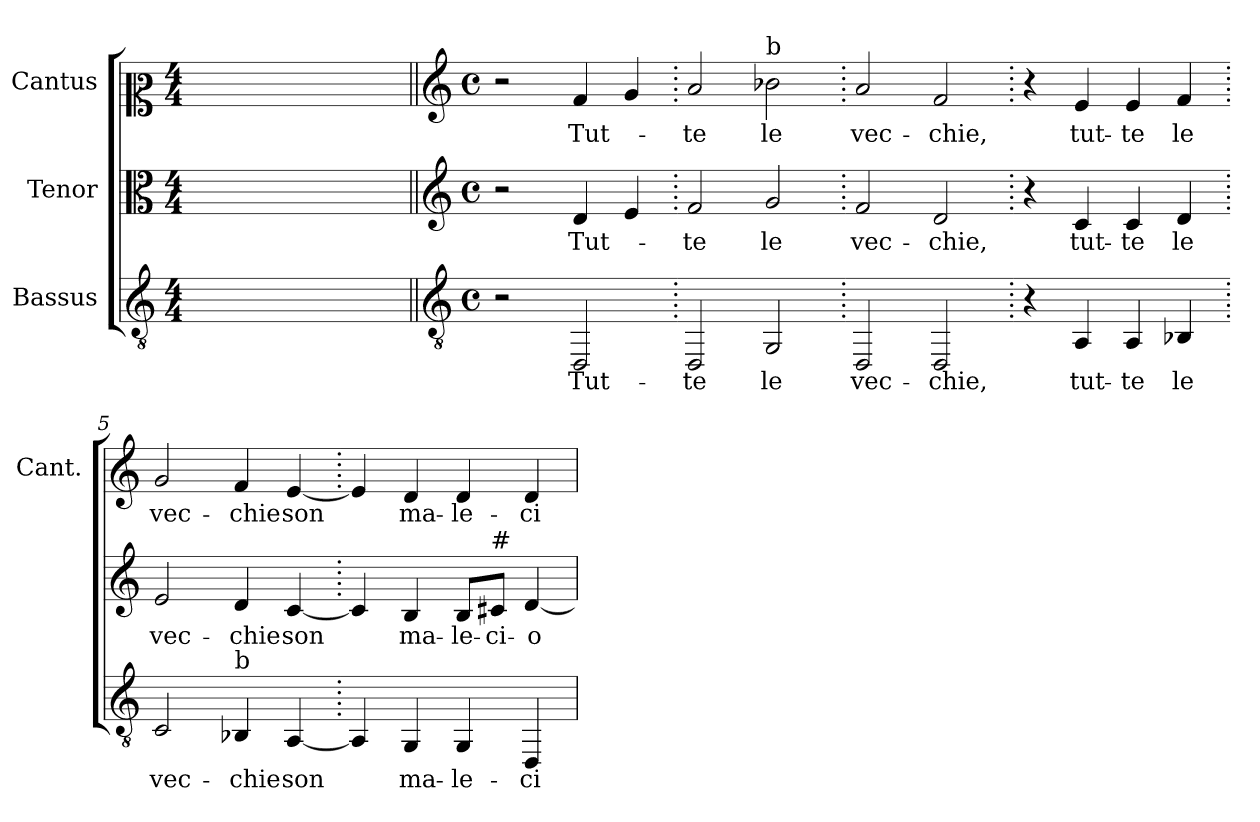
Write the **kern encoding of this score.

**kern	**text	**kern	**text	**kern	**text
*part3	*part3	*part2	*part2	*part1	*part1
*staff3	*staff3	*staff2	*staff2	*staff1	*staff1
*I"Bassus	*	*I"Tenor	*	*I"Cantus	*
*	*	*	*	*I'Cant.	*
!!LO:PB:g=z
*clefGv2	*	*clefC3	*	*clefC2	*
*k[]	*	*k[]	*	*k[]	*
*C:	*	*C:	*	*C:	*
*M4/4	*	*M4/4	*	*M4/4	*
=1	=1	=1	=1	=1	=1
!	!	!	!	!LO:TX:b:t=* CANZON VILLANESCHE | DI GIOVAN THOMASO DI MAIO | Musico Napoletano Novamente stampate & corrette | LIBRO PRIMO | A TRE VOCI |	!
!	!	!	!	!LO:TX:i:t=In Venetia Apresso di	!
!	!	!	!	!LO:TX:t=| Antonio Gardane | M. D. XXXXVI | CANTUS / TENOR / BASSUS	!
*	*	*	*	*^	*
1ryy	.	1ryy	.	1ryy	2ryy	.
.	.	.	.	.	4ryy	.
.	.	.	.	.	8ryy	.
.	.	.	.	.	16ryy	.
.	.	.	.	.	32ryy	.
.	.	.	.	.	64ryy	.
.	.	.	.	.	128...ryy	.
*	*	*	*	*MM240	*	*
.	.	.	.	.	1024ryy	.
*	*	*	*	*v	*v	*
=1||	=1||	=1||	=1||	=1||	=1||
*clefGv2	*	*clefG2	*	*clefG2	*
*k[]	*	*k[]	*	*k[]	*
*C:	*	*C:	*	*C:	*
*M4/4	*	*M4/4	*	*M4/4	*
*met(c)	*	*met(c)	*	*met(c)	*
2r	.	2r	.	2r	.
!	!LO:LY:b:color=#000000	!	!	!	!
!	!	!	!LO:LY:b:color=#000000	!	!
!	!	!	!	!	!LO:LY:b:color=#000000
2DDi/	Tut-	4di/	Tut-	4fi/	Tut-
.	.	4ei/	.	4gi/	.
=2.	=2.	=2.	=2.	=2.	=2.
!	!LO:LY:b:color=#000000	!	!	!	!
!	!	!	!LO:LY:b:color=#000000	!	!
!	!	!	!	!	!LO:LY:b:color=#000000
2DDi/	te	2fi/	te	2ai/	-te
!	!LO:LY:b:color=#000000	!	!	!	!
!	!	!	!LO:LY:b:color=#000000	!	!
!	!	!	!	!LO:TX:a:t=b	!
!	!	!	!	!	!LO:LY:b:color=#000000
2GGi/	le	2gi/	le	2b-i\	le
=3.	=3.	=3.	=3.	=3.	=3.
!	!LO:LY:b:color=#000000	!	!	!	!
!	!	!	!LO:LY:b:color=#000000	!	!
!	!	!	!	!	!LO:LY:b:color=#000000
2DDi/	vec-	2fi/	vec-	2ai/	vec-
!	!LO:LY:b:color=#000000	!	!	!	!
!	!	!	!LO:LY:b:color=#000000	!	!
!	!	!	!	!	!LO:LY:b:color=#000000
2DDi/	-chie,	2di/	-chie,	2fi/	-chie,
=4.	=4.	=4.	=4.	=4.	=4.
4r	.	4r	.	4r	.
!	!LO:LY:b:color=#000000	!	!	!	!
!	!	!	!LO:LY:b:color=#000000	!	!
!	!	!	!	!	!LO:LY:b:color=#000000
4AAi/	tut-	4ci/	tut-	4ei/	tut-
!	!LO:LY:b:color=#000000	!	!	!	!
!	!	!	!LO:LY:b:color=#000000	!	!
!	!	!	!	!	!LO:LY:b:color=#000000
4AAi/	-te	4ci/	-te	4ei/	-te
!	!LO:LY:b:color=#000000	!	!	!	!
!	!	!	!LO:LY:b:color=#000000	!	!
!	!	!	!	!	!LO:LY:b:color=#000000
4BB-Xi/	le	4di/	le	4fi/	le
=5.	=5.	=5.	=5.	=5.	=5.
!	!LO:LY:b:color=#000000	!	!	!	!
!	!	!	!LO:LY:b:color=#000000	!	!
!	!	!	!	!	!LO:LY:b:color=#000000
2Ci/	vec-	2ei/	vec-	2gi/	vec-
!	!LO:LY:b:color=#000000	!	!	!	!
!	!	!	!LO:LY:b:color=#000000	!	!
!LO:TX:a:t=b	!	!	!	!	!
!	!	!	!	!	!LO:LY:b:color=#000000
4BB-i/	-chie	4di/	-chie	4fi/	-chie
!	!LO:LY:b:color=#000000	!	!	!	!
!	!	!	!LO:LY:b:color=#000000	!	!
!	!	!	!	!	!LO:LY:b:color=#000000
[<4AAi/	son	[<4ci/	son	[<4ei/	son
!!LO:LB:g=z
=6.	=6.	=6.	=6.	=6.	=6.
4AAi/]	.	4ci/]	.	4ei/]	.
!	!LO:LY:b:color=#000000	!	!	!	!
!	!	!	!LO:LY:b:color=#000000	!	!
!	!	!	!	!	!LO:LY:b:color=#000000
4GGi/	ma-	4Bi/	ma-	4di/	ma-
!	!LO:LY:b:color=#000000	!	!	!	!
!	!	!	!LO:LY:b:color=#000000	!	!
!	!	!	!	!	!LO:LY:b:color=#000000
4GGi/	-le-	8Bi/L	-le-	4di/	-le-
!	!	!LO:TX:a:t=#	!	!	!
!	!	!	!LO:LY:b:color=#000000	!	!
.	.	8c#i/J	-ci-	.	.
!	!LO:LY:b:color=#000000	!	!	!	!
!	!	!	!LO:LY:b:color=#000000	!	!
!	!	!	!	!	!LO:LY:b:color=#000000
4DDi/	-ci-	[<4di/	-o-	4di/	-ci-
=	=	=	=	=	=
*-	*-	*-	*-	*-	*-
